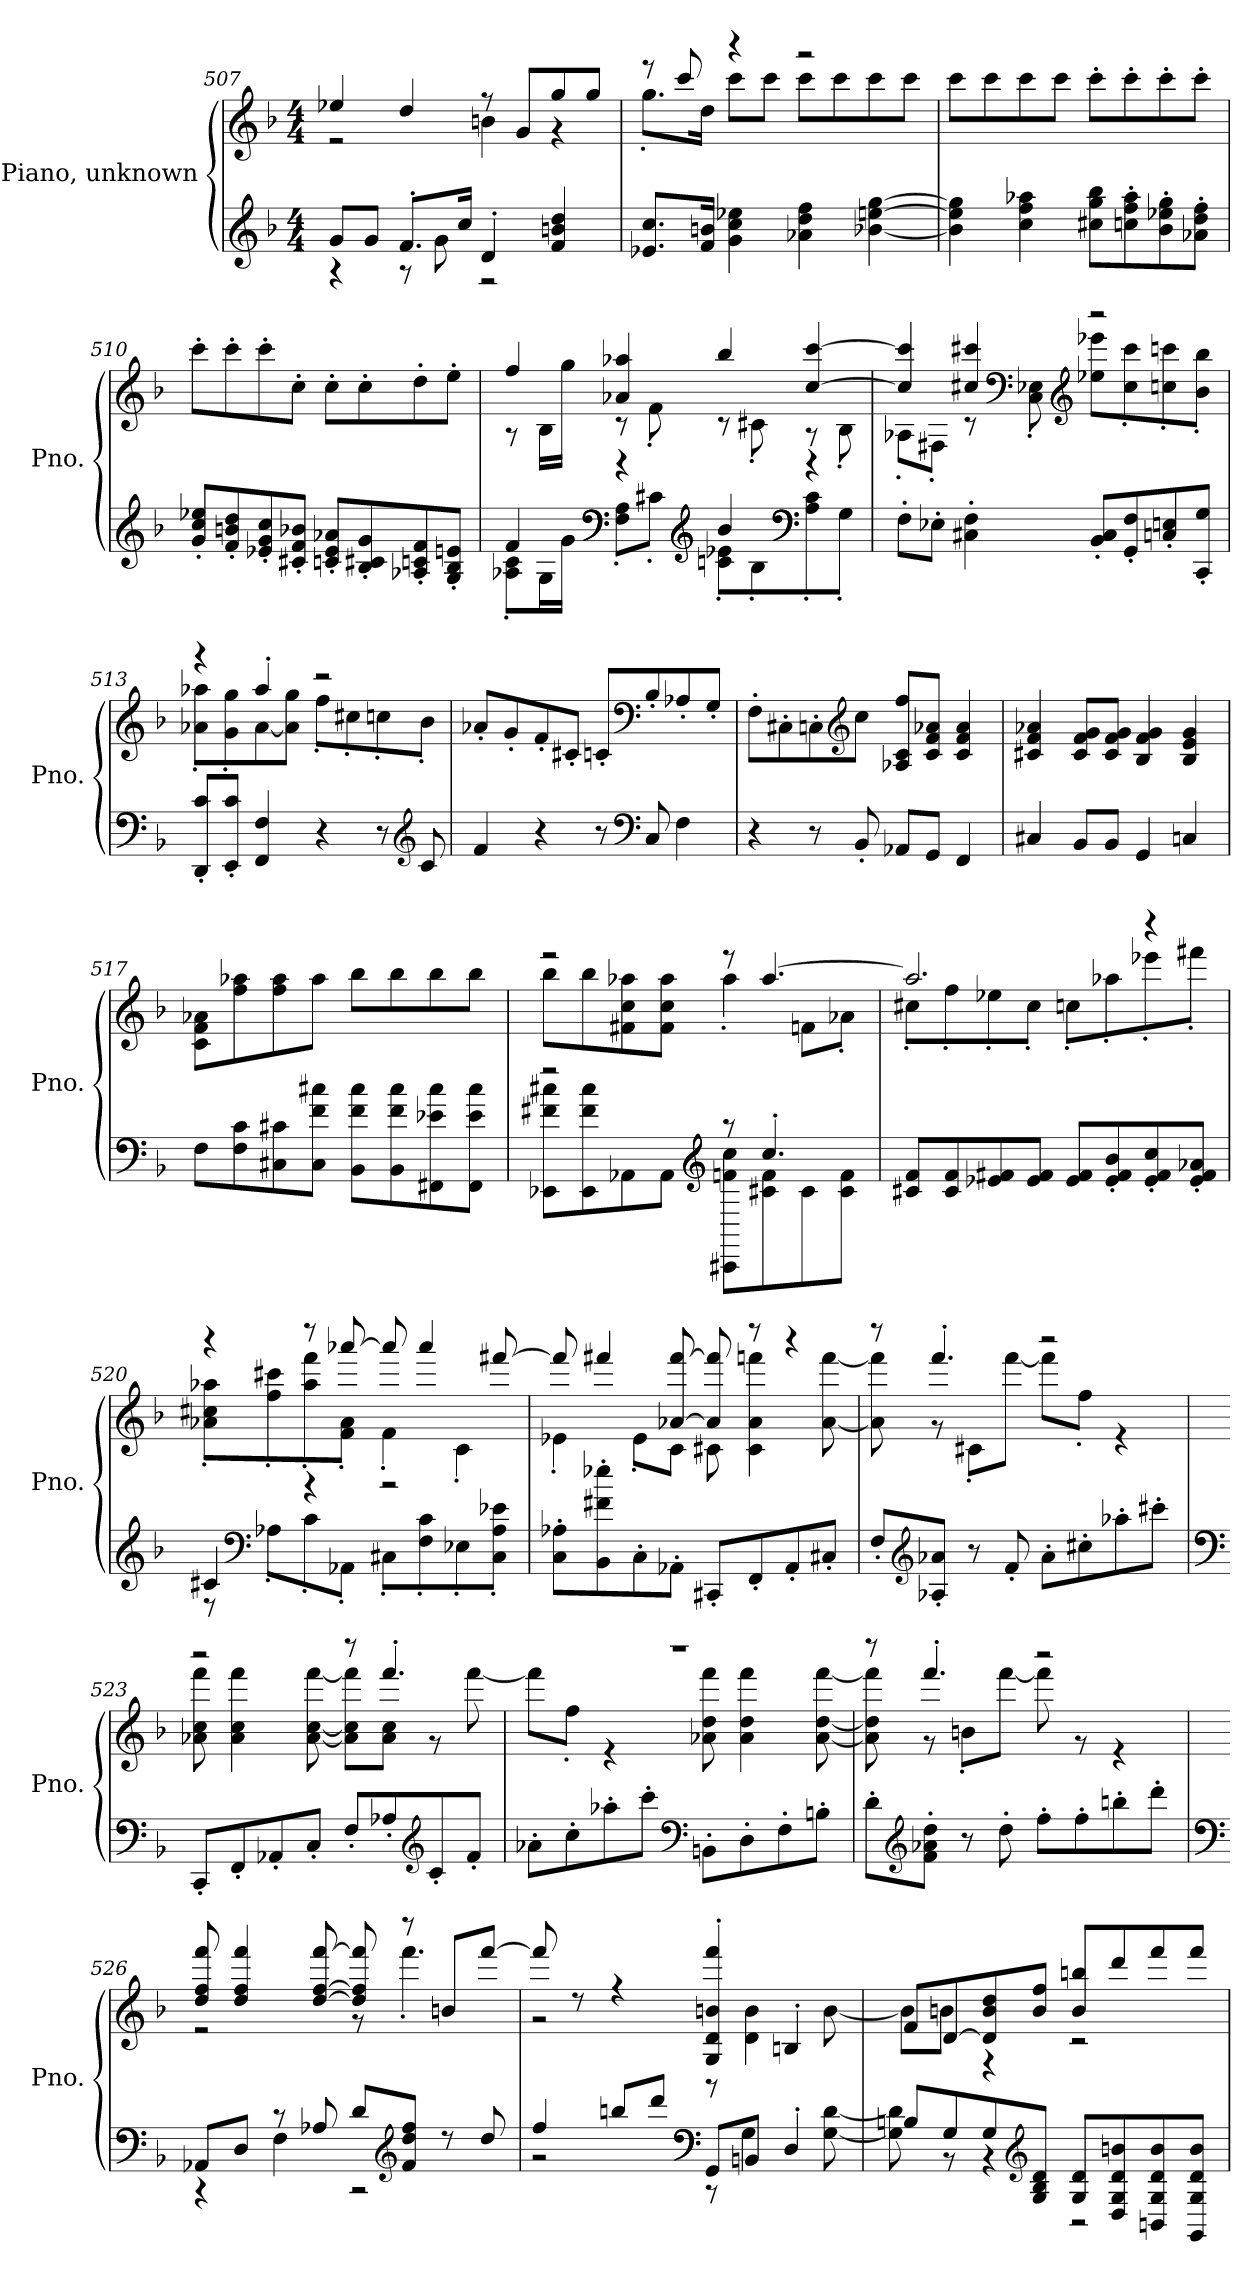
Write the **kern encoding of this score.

**kern	**kern
*part1	*part1
*staff2	*staff1
*I"Piano, unknown	*
*I'Pno.	*
!!LO:PB:g=z
*clefG2	*clefG2
*k[b-]	*k[b-]
*M4/4	*M4/4
=507	=507
*^	*^
8g/L	4r	4ee-X/	2r
8g/J	.	.	.
8.f'/L	8r	4dd/	.
.	8g\	.	.
16cc/Jk	.	.	.
4d'/	2r	8r	4bn\
.	.	8g/L	.
4f/ 4bn/ 4dd/	.	8gg/	4r
.	.	8gg/J	.
*v	*v	*	*
=508	=508	=508
8.e-X/ 8.cc/L	8r	8.gg'\L
.	8ccc/	.
16f/ 16bn/Jk	.	16dd\Jk
4g\ 4cc\ 4ee-X\	4r	8ccc\L
.	.	8ccc\J
4a-X\ 4dd\ 4ff\	2r	8ccc\L
.	.	8ccc\
[4b-X\ [4een\ [4gg\	.	8ccc\
.	.	8ccc\J
*	*v	*v
=509	=509
4b-\] 4ee\] 4gg\]	8ccc\L
.	8ccc\
4cc\ 4ff\ 4aa-X\	8ccc\
.	8ccc\J
8cc#X\ 8gg\ 8bb-\L	8ccc'\L
8ccn\' 8ff\' 8aa-\'	8ccc'\
8b-\' 8ee-X\' 8gg\'	8ccc'\
8a-X\' 8dd\' 8ff\'J	8ccc'\J
!!LO:LB:g=z
=510	=510
8g/' 8cc/' 8ee-X/'L	8ccc'\L
8f/' 8bn/' 8dd/'	8ccc'\
8e-X/' 8g/' 8cc/'	8ccc'\
8c#X/' 8f/' 8b-X/'J	8cc'\J
8cn/' 8e-/' 8a-X/'L	8cc'\L
8B-/' 8c#X/' 8g/'	8cc'\
8A-X/' 8cn/' 8f/'	8dd'\
8G/' 8B-/' 8en/'J	8ee'\J
=511	=511
*^	*^
4f/	8A-X\' 8c\'L	4ff/	8r
.	16G\L	.	16B-\LL
.	16g\JJ	.	16gg\JJ
*clefF4	*	*	*
4r	8F\' 8A-\'L	4a-X/ 4aa-X/	8r
.	8c#X'\J	.	8f'\
*clefG2	*	*	*
4b-/	8cn\' 8e-X\'L	4bb-/	8r
.	8B-'\	.	8c#X'\
*clefF4	*	*	*
4r	8A-\' 8c\'	[4cc/ [4ccc/	8r
.	8G'\J	.	8B-'\
*v	*v	*	*
!!LO:LB:g=z	!!
=512	=512	=512
8F'\L	4cc/] 4ccc/]	8A-X'\L
8E-X'\J	.	8F#X'\J
4C#X\' 4F\'	4cc#X/ 4ccc#X/	8r
*	*clefF4	*
.	.	8C\' 8E-X\'
*	*clefG2	*
8BB-/' 8C#/'L	2r	8ee-X\ 8eee-X\L
8GG/' 8F/'	.	8cc#\' 8ccc#\'
8Cn/' 8En/'	.	8ccn\' 8cccn\'
8CC/' 8G/'J	.	8b-\' 8bb-\'J
=513	=513	=513
8DD/' 8c/'L	4r	8a-X\' 8aa-X\'L
8EE/' 8c/'J	.	8g\' 8gg\'
4FF/ 4F/	4aa-'/	[8a-\
.	.	8a-\] 8gg\J
4r	2r	8ff'\L
.	.	8cc#X'\
8r	.	8ccn'\
*clefG2	*	*
8c/	.	8b-'\J
*	*v	*v
=514	=514
4f/	8a-X'/L
.	8g'/
4r	8f'/
.	8c#X'/J
8r	8cn'/L
*clefF4	*clefF4
8C/	8B-'/
4F\	8A-X'/
.	8G'/J
!!LO:LB:g=z
=515	=515
4r	8F'\L
.	8C#X'\
8r	8Cn'\
*	*clefG2
8BB-'/	8cc\J
8AA-X/L	8A-X/ 8c/ 8ff/L
8GG/J	8c/ 8f/ 8a-X/J
4FF/	4c/ 4f/ 4a-/
=516	=516
4C#X/	4c#X/ 4f/ 4a-X/
8BB-/L	8c#/ 8f/ 8g/L
8BB-/J	8c#/ 8f/ 8g/J
4GG/	4B-/ 4f/ 4g/
4Cn/	4B-/ 4e/ 4g/
=517	=517
8F\L	8c\ 8f\ 8a-X\L
8F\ 8c\	8ff\ 8aa-X\
8C#X\ 8c#X\	8ff\ 8aa-\
8C#\ 8f\ 8cc#X\J	8aa-\J
8BB-\ 8f\ 8cc#\L	8bb-\L
8BB-\ 8f\ 8cc#\	8bb-\
8FF#X\ 8e-X\ 8cc#\	8bb-\
8FF#\ 8e-\ 8cc#\J	8bb-\J
!!LO:LB:g=z
=518	=518
*^	*^
2r	8EE-X\ 8f#X\ 8cc#X\L	2r	8bb-\L
.	8EE-\ 8f#\ 8cc#\	.	8bb-\
.	8AA-X\	.	8f#X\ 8cc\ 8aa-X\
.	8AA-\J	.	8f#\ 8cc\ 8aa-\J
*clefG2	*	*	*
8r	8CC#X\ 8fn\ 8cc#\L	8r	4aa-'\
4.cc#'/	8c#X\ 8f\	[4.aa-/	.
.	8c#\	.	8fn\L
.	8c#\ 8f\J	.	8a-X'\J
*v	*v	*	*
=519	=519	=519
8c#X/ 8f/L	2.aa-/]	8cc#X'\L
8c#/ 8f/	.	8ff'\
8e-X/ 8f#X/	.	8ee-X'\
8e-/ 8f#/J	.	8cc#'\J
8e-/ 8f#/L	.	8ccn'\L
8e-/' 8f#/' 8b-/'	.	8aa-X'\
8e-/' 8f#/' 8cc/'	4r	8eee-X'\
8e-/' 8f#/' 8a-X/'J	.	8fff#X'\J
!!LO:LB:g=z	!!
=520	=520	=520
*^	*	*
4c#X/	8r	4r	8a-X\' 8cc#X\' 8aa-X\'L
*clefF4	*	*	*
.	8A-X'\L	.	8ff\' 8ccc#X\'
4r	8c#'\	8r	8aa-\' 8fff\'
.	8AA-X'\J	[8aaa-X/	8f\' 8a-\'J
2r	8C#X'\L	8aaa-/]	4f'\
.	8F\' 8c#\'	4aaa-/	.
.	8E-X'\	.	4c'\
.	8C#\' 8A-\' 8e-X\'J	[8fff#X/	.
*v	*v	*	*
=521	=521	=521
8C\' 8A-X\'L	8fff#/]	4e-X'\
8BB-\' 8f#X\' 8ee-X\'	4fff#X/	.
8C'\	.	8e-'\L
8AA-X'\J	[8a-X/ [8fff#/	8c\J
8CC#X'/L	8a-/] 8fff#/]	8c#X\
8FF'/	8r	4c#\ 4a-\ 4fffn\
8AA-'/	4r	.
8C#X'/J	.	[8a-\ [8fff\
!!LO:PB:g=z	!!
=522	=522	=522
8F'/L	8r	8a-\] 8fff\]
*clefG2	*	*
8A-X/' 8a-X/'J	4.fff'/	8r
8r	.	8c#X'\L
8f'/	.	[8fff\J
8a-'\L	2r	8fff\L]
8cc#X'\	.	8ff'\J
8aa-X'\	.	4r
8ccc#X'\J	.	.
=523	=523	=523
*clefF4	*	*
8CC'/L	2r	8a-X\ 8cc\ 8fff\
8FF'/	.	4a-\ 4cc\ 4fff\
8AA-X'/	.	.
8C'/J	.	[8a-\ [8cc\ [8fff\
8F'/L	8r	8a-\] 8cc\] 8fff\]L
8A-X'/	4.fff'/	8a-\ 8cc\J
*clefG2	*	*
8c'/	.	8r
8f'/J	.	[8fff\
=524	=524	=524
8a-X'\L	1r	8fff\L]
8cc'\	.	8ff'\J
8aa-X'\	.	4r
8ccc'\J	.	.
*clefF4	*	*
8BBn'\L	.	8a-X\ 8dd\ 8fff\
8D'\	.	4a-\ 4dd\ 4fff\
8F'\	.	.
8Bn'\J	.	[8a-\ [8dd\ [8fff\
!!LO:LB:g=z	!!
=525	=525	=525
8d'\L	8r	8a-\] 8dd\] 8fff\]
*clefG2	*	*
8f\' 8a-X\' 8dd\'J	4.fff'/	8r
8r	.	8bn'\L
8dd'\	.	[8fff\J
8ff'\L	2r	8fff\]
8ff'\	.	8r
8bbn'\	.	4r
8ddd'\J	.	.
=526	=526	=526
*clefF4	*	*
*^	*	*
8AA-X/L	4r	8dd/ 8ff/ 8fff/	2r
8D/J	.	4dd/ 4ff/ 4fff/	.
8r	4F\	.	.
8A-X/	.	[8dd/ [8ff/ [8fff/	.
8d/L	2r	8dd/] 8ff/] 8fff/]	8r
*clefG2	*	*	*
8f/ 8dd/ 8ff/J	.	8r	4.fff'\
8r	.	8bn/L	.
8dd/	.	[8fff/J	.
=527	=527	=527	=527
4ff/	2r	8fff/]	2r
.	.	8r	.
8bbn/L	.	4r	.
8ddd/J	.	.	.
*clefF4	*	*	*
8GG/L	8r	4G/' 4d/' 4bn/' 4fff/'	8r
8BBn/J	4G\	.	4d\ 4b\
4D'/	.	4Bn'/	.
.	[8G\ [8d\	.	[8b\
!!LO:LB:g=z	!!
=528	=528	=528	=528
8Bn/L	8G\] 8d\]	8f/L	8b\L]
8G/	8r	[8d/	8bn\J
8G/	4r	8d/] 8b/ 8dd/	4r
*clefG2	*	*	*
8G/ 8B/ 8d/J	.	8b/ 8ff/J	.
8G/ 8d/L	2r	8b/ 8bbn/L	2r
8D/ 8G/ 8d/ 8bn/	.	8ddd/	.
8BBn/ 8G/ 8d/ 8b/	.	8fff/	.
8GG/ 8G/ 8d/ 8b/J	.	8fff/J	.
*v	*v	*	*
*	*v	*v
=	=
*-	*-
